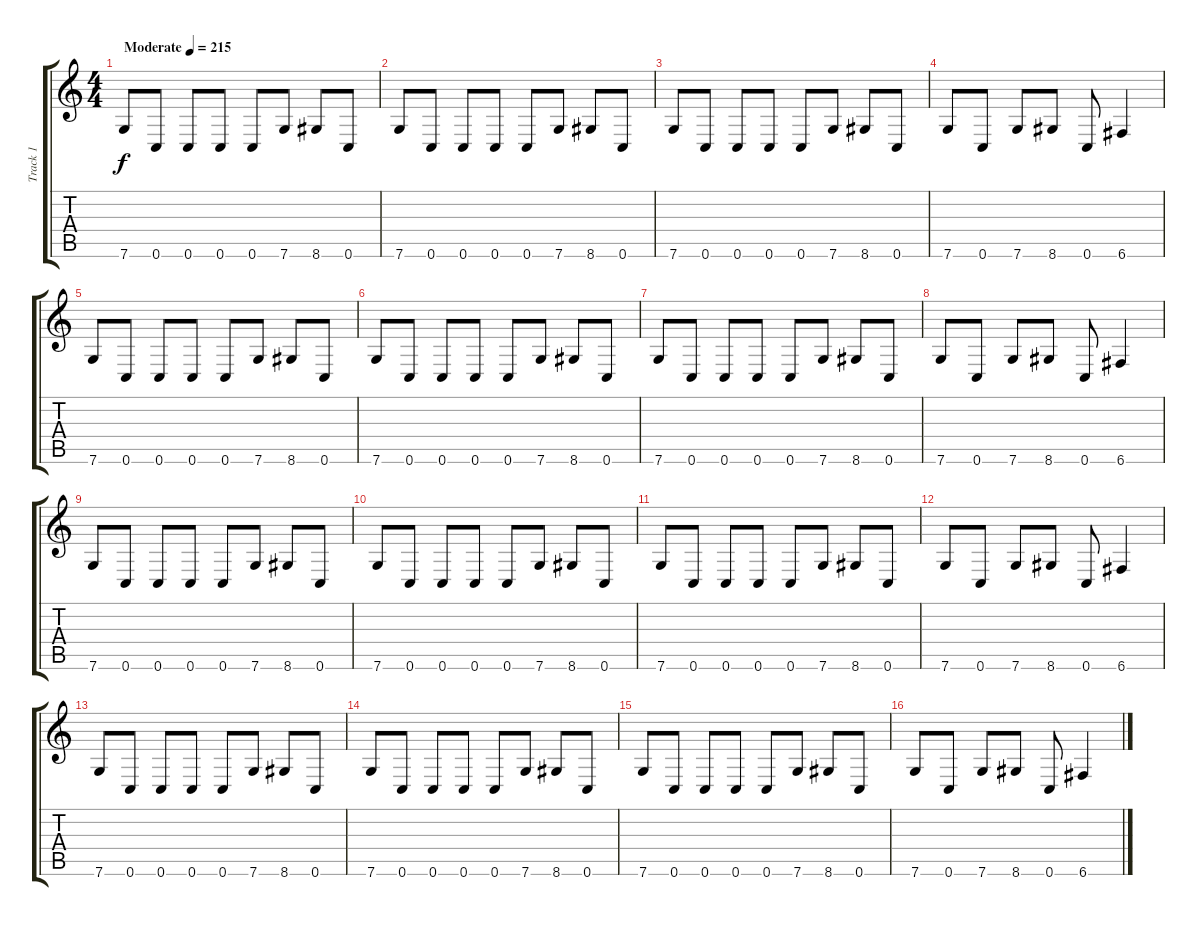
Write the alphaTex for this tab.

\track ("Track 1" "Track 1") {instrument distortionguitar}
\staff {score tabs}
\tuning (D4 A3 F3 C3 G2 C2) {hide}
\ts (4 4)
\tempo (215 "Moderate")
\clef g2
\ks c
7.6.8{dy f instrument distortionguitar} 0.6.8 0.6.8 0.6.8 0.6.8 7.6.8 8.6.8 0.6.8 |
7.6.8 0.6.8 0.6.8 0.6.8 0.6.8 7.6.8 8.6.8 0.6.8 |
7.6.8 0.6.8 0.6.8 0.6.8 0.6.8 7.6.8 8.6.8 0.6.8 |
7.6.8 0.6.8 7.6.8 8.6.8 0.6.8 6.6.4 |
7.6.8 0.6.8 0.6.8 0.6.8 0.6.8 7.6.8 8.6.8 0.6.8 |
7.6.8 0.6.8 0.6.8 0.6.8 0.6.8 7.6.8 8.6.8 0.6.8 |
7.6.8 0.6.8 0.6.8 0.6.8 0.6.8 7.6.8 8.6.8 0.6.8 |
7.6.8 0.6.8 7.6.8 8.6.8 0.6.8 6.6.4 |
7.6.8 0.6.8 0.6.8 0.6.8 0.6.8 7.6.8 8.6.8 0.6.8 |
7.6.8 0.6.8 0.6.8 0.6.8 0.6.8 7.6.8 8.6.8 0.6.8 |
7.6.8 0.6.8 0.6.8 0.6.8 0.6.8 7.6.8 8.6.8 0.6.8 |
7.6.8 0.6.8 7.6.8 8.6.8 0.6.8 6.6.4 |
7.6.8 0.6.8 0.6.8 0.6.8 0.6.8 7.6.8 8.6.8 0.6.8 |
7.6.8 0.6.8 0.6.8 0.6.8 0.6.8 7.6.8 8.6.8 0.6.8 |
7.6.8 0.6.8 0.6.8 0.6.8 0.6.8 7.6.8 8.6.8 0.6.8 |
7.6.8 0.6.8 7.6.8 8.6.8 0.6.8 6.6.4
